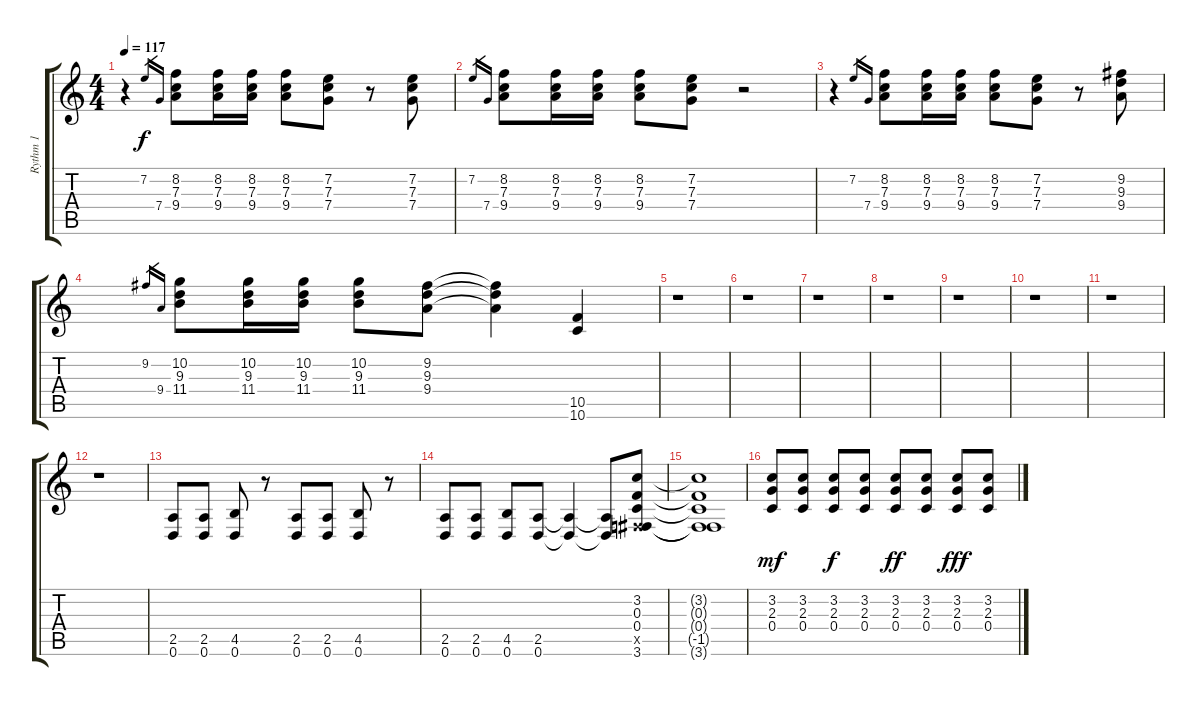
\track ("Rythm 1" "Rythm 1") {instrument overdrivenguitar}
\staff {score tabs}
\tuning (D4 A3 F3 C3 G2 D2) {hide}
\ts (4 4)
\tempo 117
\clef g2
\ks c
r.4{dy f} 7.2.16{gr} 7.4.16{gr} (8.2 7.3 9.4).8 (8.2 7.3 9.4).16 (8.2 7.3 9.4).16 (8.2 7.3 9.4).8 (7.2 7.3 7.4).8 r.8 (7.2 7.3 7.4).8 |
7.2.16{gr} 7.4.16{gr} (8.2 7.3 9.4).8 (8.2 7.3 9.4).16 (8.2 7.3 9.4).16 (8.2 7.3 9.4).8 (7.2 7.3 7.4).8 r.2 |
r.4 7.2.16{gr} 7.4.16{gr} (8.2 7.3 9.4).8 (8.2 7.3 9.4).16 (8.2 7.3 9.4).16 (8.2 7.3 9.4).8 (7.2 7.3 7.4).8 r.8 (9.2 9.3 9.4).8 |
9.2.16{gr} 9.4.16{gr} (10.2 9.3 11.4).8 (10.2 9.3 11.4).16 (10.2 9.3 11.4).16 (10.2 9.3 11.4).8 (9.2 9.3 9.4).8 (9.2{t} 9.3{t} 9.4{t}).4 (10.5 10.6).4 |
r.1 |
r.1 |
r.1 |
r.1 |
r.1 |
r.1 |
r.1 |
r.1 |
(2.5 0.6).8 (2.5 0.6).8 (4.5 0.6).8 r.8 (2.5 0.6).8 (2.5 0.6).8 (4.5 0.6).8 r.8 |
(2.5 0.6).8 (2.5 0.6).8 (4.5 0.6).8 (2.5 0.6).8 (2.5{t} 0.6{t}).4 (2.5{t} 0.6{t}).8 (3.2 0.3 0.4 -1.5{x} 3.6).8 |
(3.2{t} 0.3{t} 0.4{t} -1.5{t} 3.6{t}).1 |
(3.2 2.3 0.4).8{dy mf} (3.2 2.3 0.4).8 (3.2 2.3 0.4).8{dy f} (3.2 2.3 0.4).8 (3.2 2.3 0.4).8{dy ff} (3.2 2.3 0.4).8 (3.2 2.3 0.4).8{dy fff} (3.2 2.3 0.4).8
